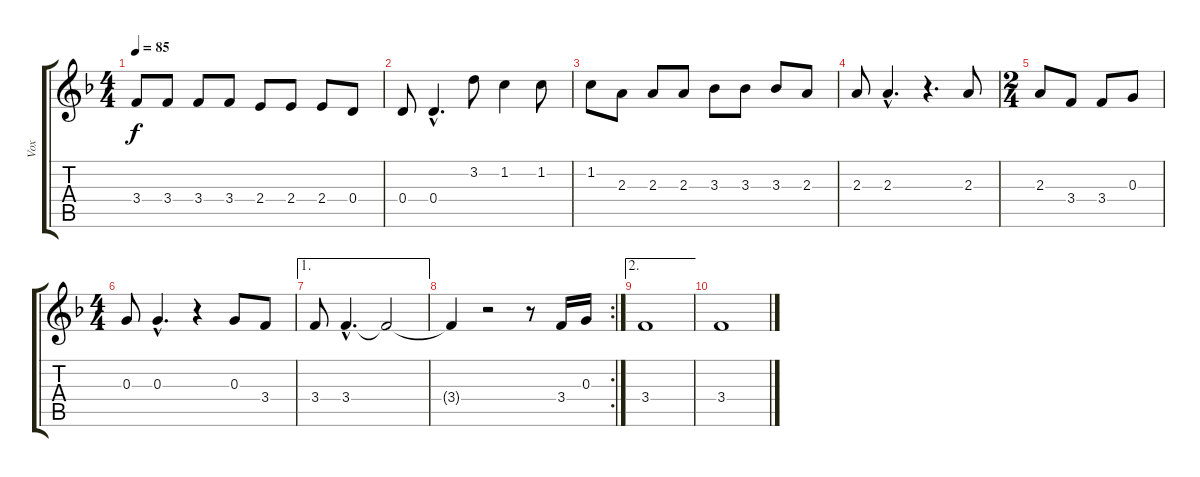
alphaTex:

\track ("Vox" "Vox") {instrument fretlessbass}
\staff {score tabs}
\tuning (E4 B3 G3 D3 A2 E2) {hide}
\ts (4 4)
\tempo 85
\clef g2
\ks f
3.4.8{dy f} 3.4.8 3.4.8 3.4.8 2.4.8 2.4.8 2.4.8 0.4.8 |
0.4.8 0.4{hac}.4{d} 3.2.8 1.2.4 1.2.8 |
1.2.8 2.3.8 2.3.8 2.3.8 3.3.8 3.3.8 3.3.8 2.3.8 |
2.3.8 2.3{hac}.4{d} r.4{d} 2.3.8 |
\ts (2 4)
2.3.8 3.4.8 3.4.8 0.3.8 |
\ts (4 4)
0.3.8 0.3{hac}.4{d} r.4 0.3.8 3.4.8 |
\ae 1
3.4.8 3.4{hac}.4{d} 3.4{t}.2 |
\rc 2
3.4{t}.4 r.2 r.8 3.4.16 0.3.16 |
\ae 2
3.4.1 |
3.4.1
